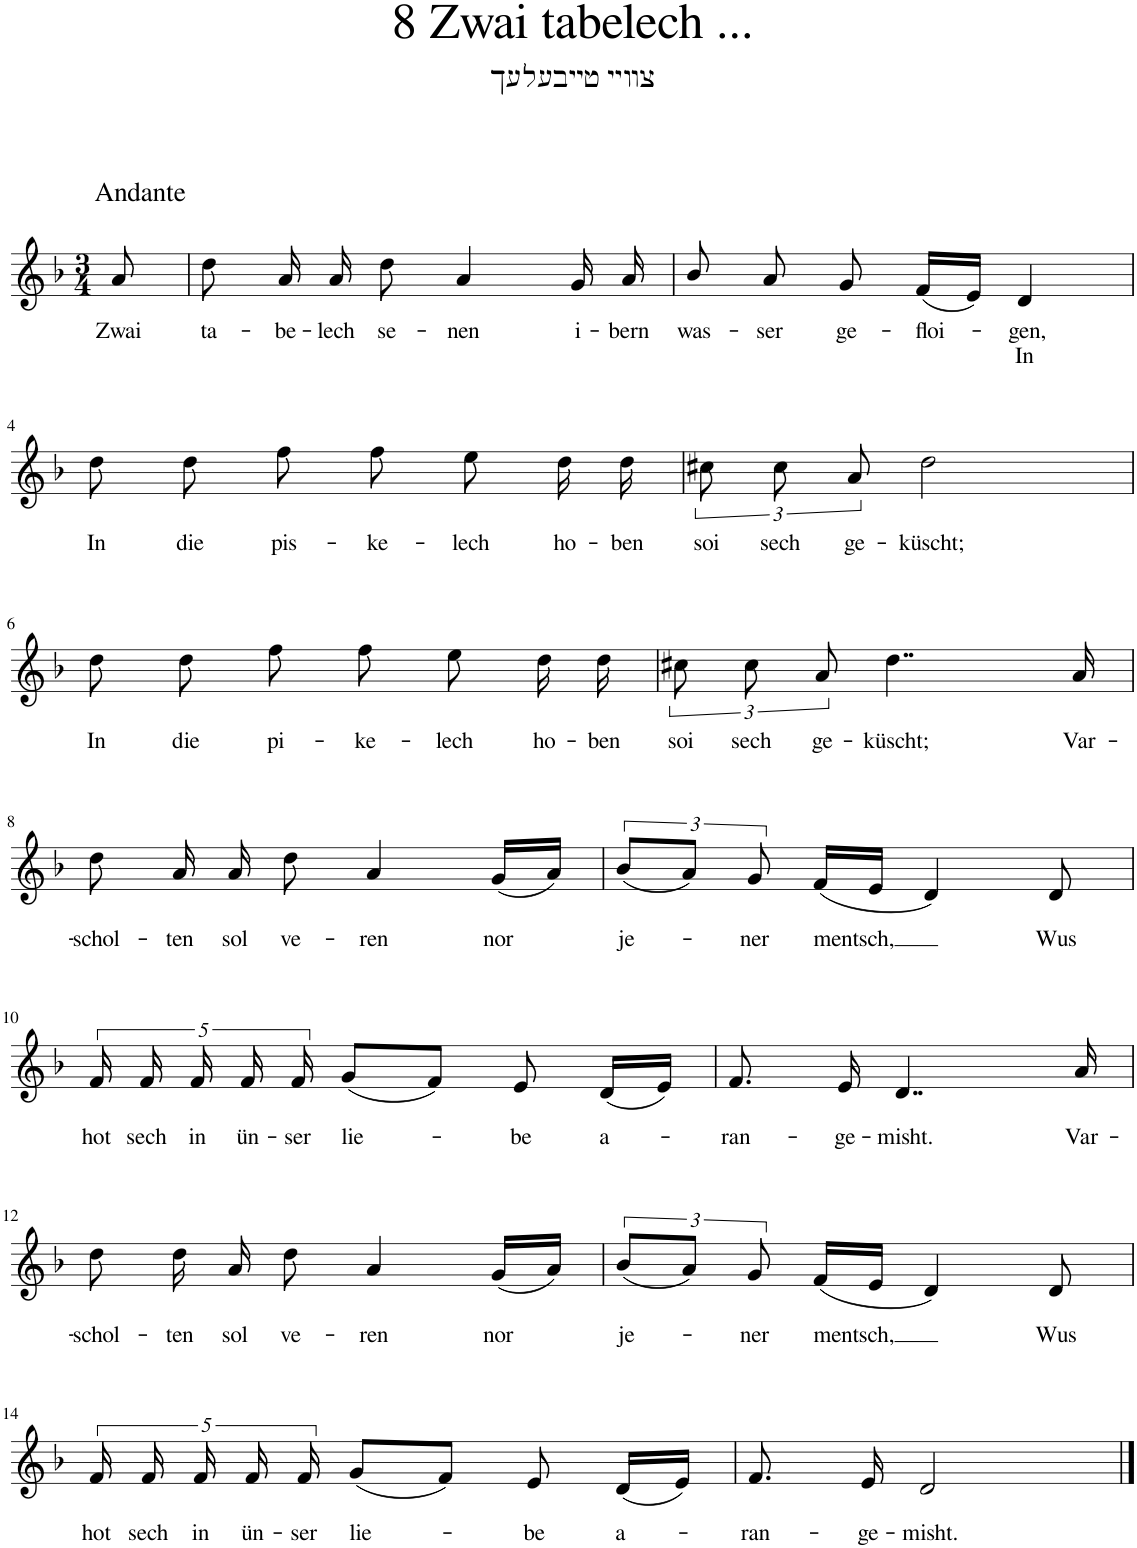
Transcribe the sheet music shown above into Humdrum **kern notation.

**kern	**text	**text
*part1	*part1	*part1
*staff1	*staff1	*staff1
*I"Piano	*	*
*I'Pno.	*	*
*clefG2	*	*
*k[b-]	*	*
*M3/4	*	*
=1	=1	=1
!LO:TX:a:t=Andante	!	!
!	!LO:LY:b	!
8a/	Zwai	.
=2	=2	=2
!	!LO:LY:b	!
8dd\	ta-	.
!	!LO:LY:b	!
16a/	-be-	.
!	!LO:LY:b	!
16a/	-lech	.
!	!LO:LY:b	!
8dd\	se-	.
!	!LO:LY:b	!
4a/	-nen	.
!	!LO:LY:b	!
16g/	i-	.
!	!LO:LY:b	!
16a/	-bern	.
=3	=3	=3
!	!LO:LY:b	!
8b-/	was-	.
!	!LO:LY:b	!
8a/	-ser	.
!	!LO:LY:b	!
8g/	ge-	.
!	!LO:LY:b	!
(16f/LL	-floi-	.
16e/JJ)	.	.
!	!LO:LY:b	!LO:LY:b
4d/	-gen,	In
!!LO:LB:g=z
=4	=4	=4
!	!	!LO:LY:b
8dd\	.	In
!	!	!LO:LY:b
8dd\	.	die
!	!	!LO:LY:b
8ff\	.	pis-
!	!	!LO:LY:b
8ff\	.	-ke-
!	!	!LO:LY:b
8ee\	.	-lech
!	!	!LO:LY:b
16dd\	.	ho-
!	!	!LO:LY:b
16dd\	.	-ben
=5	=5	=5
!	!	!LO:LY:b
12cc#X\	.	soi
!	!	!LO:LY:b
12cc#\	.	sech
!	!	!LO:LY:b
12a/	.	ge-
!	!	!LO:LY:b
2dd\	.	-küscht;
!!LO:LB:g=z
=6	=6	=6
!	!	!LO:LY:b
8dd\	.	In
!	!	!LO:LY:b
8dd\	.	die
!	!	!LO:LY:b
8ff\	.	pi-
!	!	!LO:LY:b
8ff\	.	-ke-
!	!	!LO:LY:b
8ee\	.	-lech
!	!	!LO:LY:b
16dd\	.	ho-
!	!	!LO:LY:b
16dd\	.	-ben
=7	=7	=7
!	!	!LO:LY:b
12cc#X\	.	soi
!	!	!LO:LY:b
12cc#\	.	sech
!	!	!LO:LY:b
12a/	.	ge-
!	!	!LO:LY:b
4..dd\	.	-küscht;
!	!	!LO:LY:b
16a/	.	Var-
!!LO:LB:g=z
=8	=8	=8
!	!	!LO:LY:b
8dd\	.	-schol-
!	!	!LO:LY:b
16a/	.	-ten
!	!	!LO:LY:b
16a/	.	sol
!	!	!LO:LY:b
8dd\	.	ve-
!	!	!LO:LY:b
4a/	.	-ren
!	!	!LO:LY:b
(16g/LL	.	nor
16a/JJ)	.	.
=9	=9	=9
!	!	!LO:LY:b
(12b-/L	.	je-
12a/J)	.	.
!	!	!LO:LY:b
12g/	.	-ner
!	!	!LO:LY:b
(16f/LL	.	mentsch,
16e/JJ	.	.
4d/)	.	.
!	!	!LO:LY:b
8d/	.	Wus
!!LO:LB:g=z
=10	=10	=10
!	!	!LO:LY:b
20f/	.	hot
!	!	!LO:LY:b
20f/	.	sech
!	!	!LO:LY:b
20f/	.	in
!	!	!LO:LY:b
20f/	.	ün-
!	!	!LO:LY:b
20f/	.	-ser
!	!	!LO:LY:b
(8g/L	.	lie-
8f/J)	.	.
!	!	!LO:LY:b
8e/	.	-be
!	!	!LO:LY:b
(16d/LL	.	a-
16e/JJ)	.	.
=11	=11	=11
!	!	!LO:LY:b
8.f/	.	-ran-
!	!	!LO:LY:b
16e/	.	-ge-
!	!	!LO:LY:b
4..d/	.	-misht.
!	!	!LO:LY:b
16a/	.	Var-
!!LO:LB:g=z
=12	=12	=12
!	!	!LO:LY:b
8dd\	.	-schol-
!	!	!LO:LY:b
16dd\	.	-ten
!	!	!LO:LY:b
16a/	.	sol
!	!	!LO:LY:b
8dd\	.	ve-
!	!	!LO:LY:b
4a/	.	-ren
!	!	!LO:LY:b
(16g/LL	.	nor
16a/JJ)	.	.
=13	=13	=13
!	!	!LO:LY:b
(12b-/L	.	je-
12a/J)	.	.
!	!	!LO:LY:b
12g/	.	-ner
!	!	!LO:LY:b
(16f/LL	.	mentsch,
16e/JJ	.	.
4d/)	.	.
!	!	!LO:LY:b
8d/	.	Wus
!!LO:LB:g=z
=14	=14	=14
!	!	!LO:LY:b
20f/	.	hot
!	!	!LO:LY:b
20f/	.	sech
!	!	!LO:LY:b
20f/	.	in
!	!	!LO:LY:b
20f/	.	ün-
!	!	!LO:LY:b
20f/	.	-ser
!	!	!LO:LY:b
(8g/L	.	lie-
8f/J)	.	.
!	!	!LO:LY:b
8e/	.	-be
!	!	!LO:LY:b
(16d/LL	.	a-
16e/JJ)	.	.
=15	=15	=15
!	!	!LO:LY:b
8.f/	.	-ran-
!	!	!LO:LY:b
16e/	.	-ge-
!	!	!LO:LY:b
2d/	.	-misht.
==	==	==
*-	*-	*-
